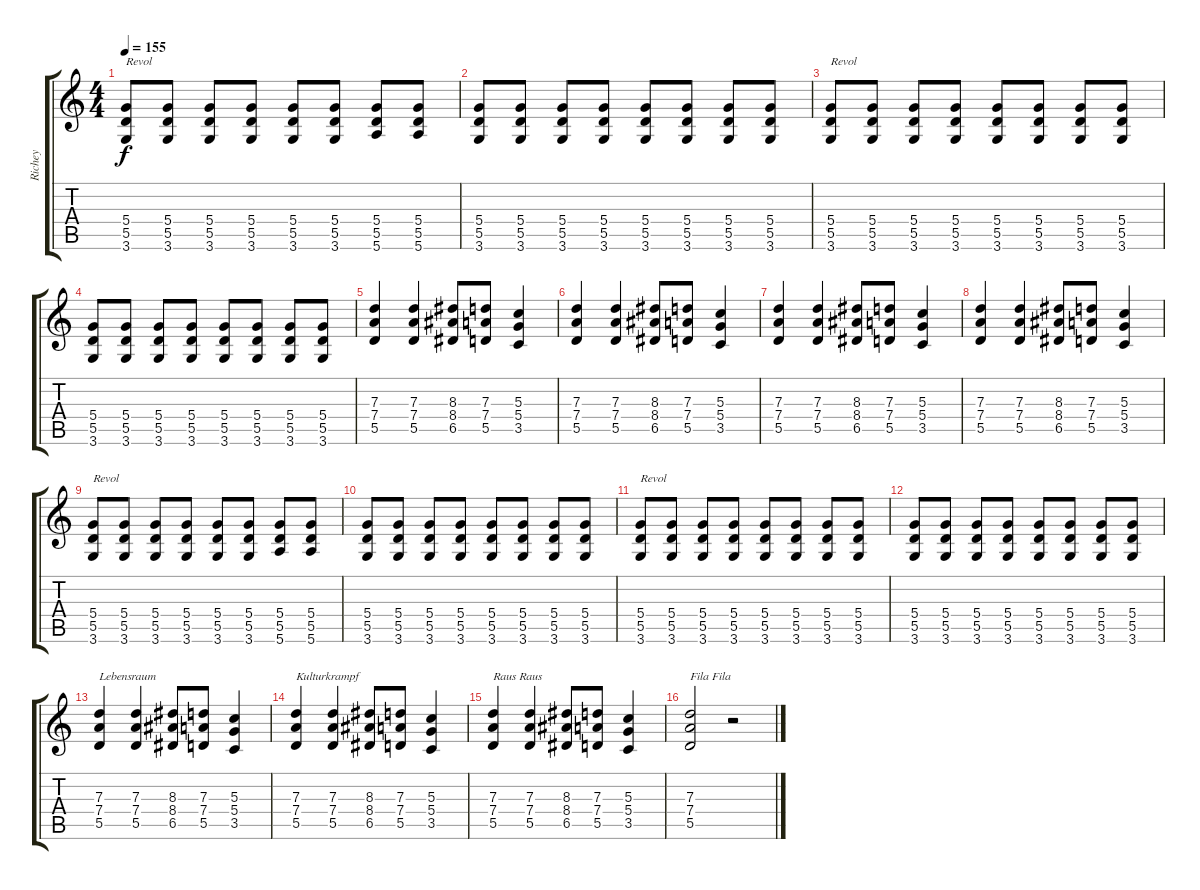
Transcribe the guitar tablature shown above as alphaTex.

\track ("Richey" "Richey") {instrument overdrivenguitar}
\staff {score tabs}
\tuning (E4 B3 G3 D3 A2 E2) {hide}
\ts (4 4)
\tempo 155
\clef g2
\ks c
(5.4 5.5 3.6).8{txt "Revol" dy f} (5.4 5.5 3.6).8 (5.4 5.5 3.6).8 (5.4 5.5 3.6).8 (5.4 5.5 3.6).8 (5.4 5.5 3.6).8 (5.4 5.5 5.6).8 (5.4 5.5 5.6).8 |
(5.4 5.5 3.6).8 (5.4 5.5 3.6).8 (5.4 5.5 3.6).8 (5.4 5.5 3.6).8 (5.4 5.5 3.6).8 (5.4 5.5 3.6).8 (5.4 5.5 3.6).8 (5.4 5.5 3.6).8 |
(5.4 5.5 3.6).8{txt "Revol"} (5.4 5.5 3.6).8 (5.4 5.5 3.6).8 (5.4 5.5 3.6).8 (5.4 5.5 3.6).8 (5.4 5.5 3.6).8 (5.4 5.5 3.6).8 (5.4 5.5 3.6).8 |
(5.4 5.5 3.6).8 (5.4 5.5 3.6).8 (5.4 5.5 3.6).8 (5.4 5.5 3.6).8 (5.4 5.5 3.6).8 (5.4 5.5 3.6).8 (5.4 5.5 3.6).8 (5.4 5.5 3.6).8 |
(7.3 7.4 5.5).4 (7.3 7.4 5.5).4 (8.3 8.4 6.5).8 (7.3 7.4 5.5).8 (5.3 5.4 3.5).4 |
(7.3 7.4 5.5).4 (7.3 7.4 5.5).4 (8.3 8.4 6.5).8 (7.3 7.4 5.5).8 (5.3 5.4 3.5).4 |
(7.3 7.4 5.5).4 (7.3 7.4 5.5).4 (8.3 8.4 6.5).8 (7.3 7.4 5.5).8 (5.3 5.4 3.5).4 |
(7.3 7.4 5.5).4 (7.3 7.4 5.5).4 (8.3 8.4 6.5).8 (7.3 7.4 5.5).8 (5.3 5.4 3.5).4 |
(5.4 5.5 3.6).8{txt "Revol"} (5.4 5.5 3.6).8 (5.4 5.5 3.6).8 (5.4 5.5 3.6).8 (5.4 5.5 3.6).8 (5.4 5.5 3.6).8 (5.4 5.5 5.6).8 (5.4 5.5 5.6).8 |
(5.4 5.5 3.6).8 (5.4 5.5 3.6).8 (5.4 5.5 3.6).8 (5.4 5.5 3.6).8 (5.4 5.5 3.6).8 (5.4 5.5 3.6).8 (5.4 5.5 3.6).8 (5.4 5.5 3.6).8 |
(5.4 5.5 3.6).8{txt "Revol"} (5.4 5.5 3.6).8 (5.4 5.5 3.6).8 (5.4 5.5 3.6).8 (5.4 5.5 3.6).8 (5.4 5.5 3.6).8 (5.4 5.5 3.6).8 (5.4 5.5 3.6).8 |
(5.4 5.5 3.6).8 (5.4 5.5 3.6).8 (5.4 5.5 3.6).8 (5.4 5.5 3.6).8 (5.4 5.5 3.6).8 (5.4 5.5 3.6).8 (5.4 5.5 3.6).8 (5.4 5.5 3.6).8 |
(7.3 7.4 5.5).4{txt "Lebensraum"} (7.3 7.4 5.5).4 (8.3 8.4 6.5).8 (7.3 7.4 5.5).8 (5.3 5.4 3.5).4 |
(7.3 7.4 5.5).4{txt "Kulturkrampf"} (7.3 7.4 5.5).4 (8.3 8.4 6.5).8 (7.3 7.4 5.5).8 (5.3 5.4 3.5).4 |
(7.3 7.4 5.5).4{txt "Raus Raus"} (7.3 7.4 5.5).4 (8.3 8.4 6.5).8 (7.3 7.4 5.5).8 (5.3 5.4 3.5).4 |
(7.3 7.4 5.5).2{txt "Fila Fila"} r.2
